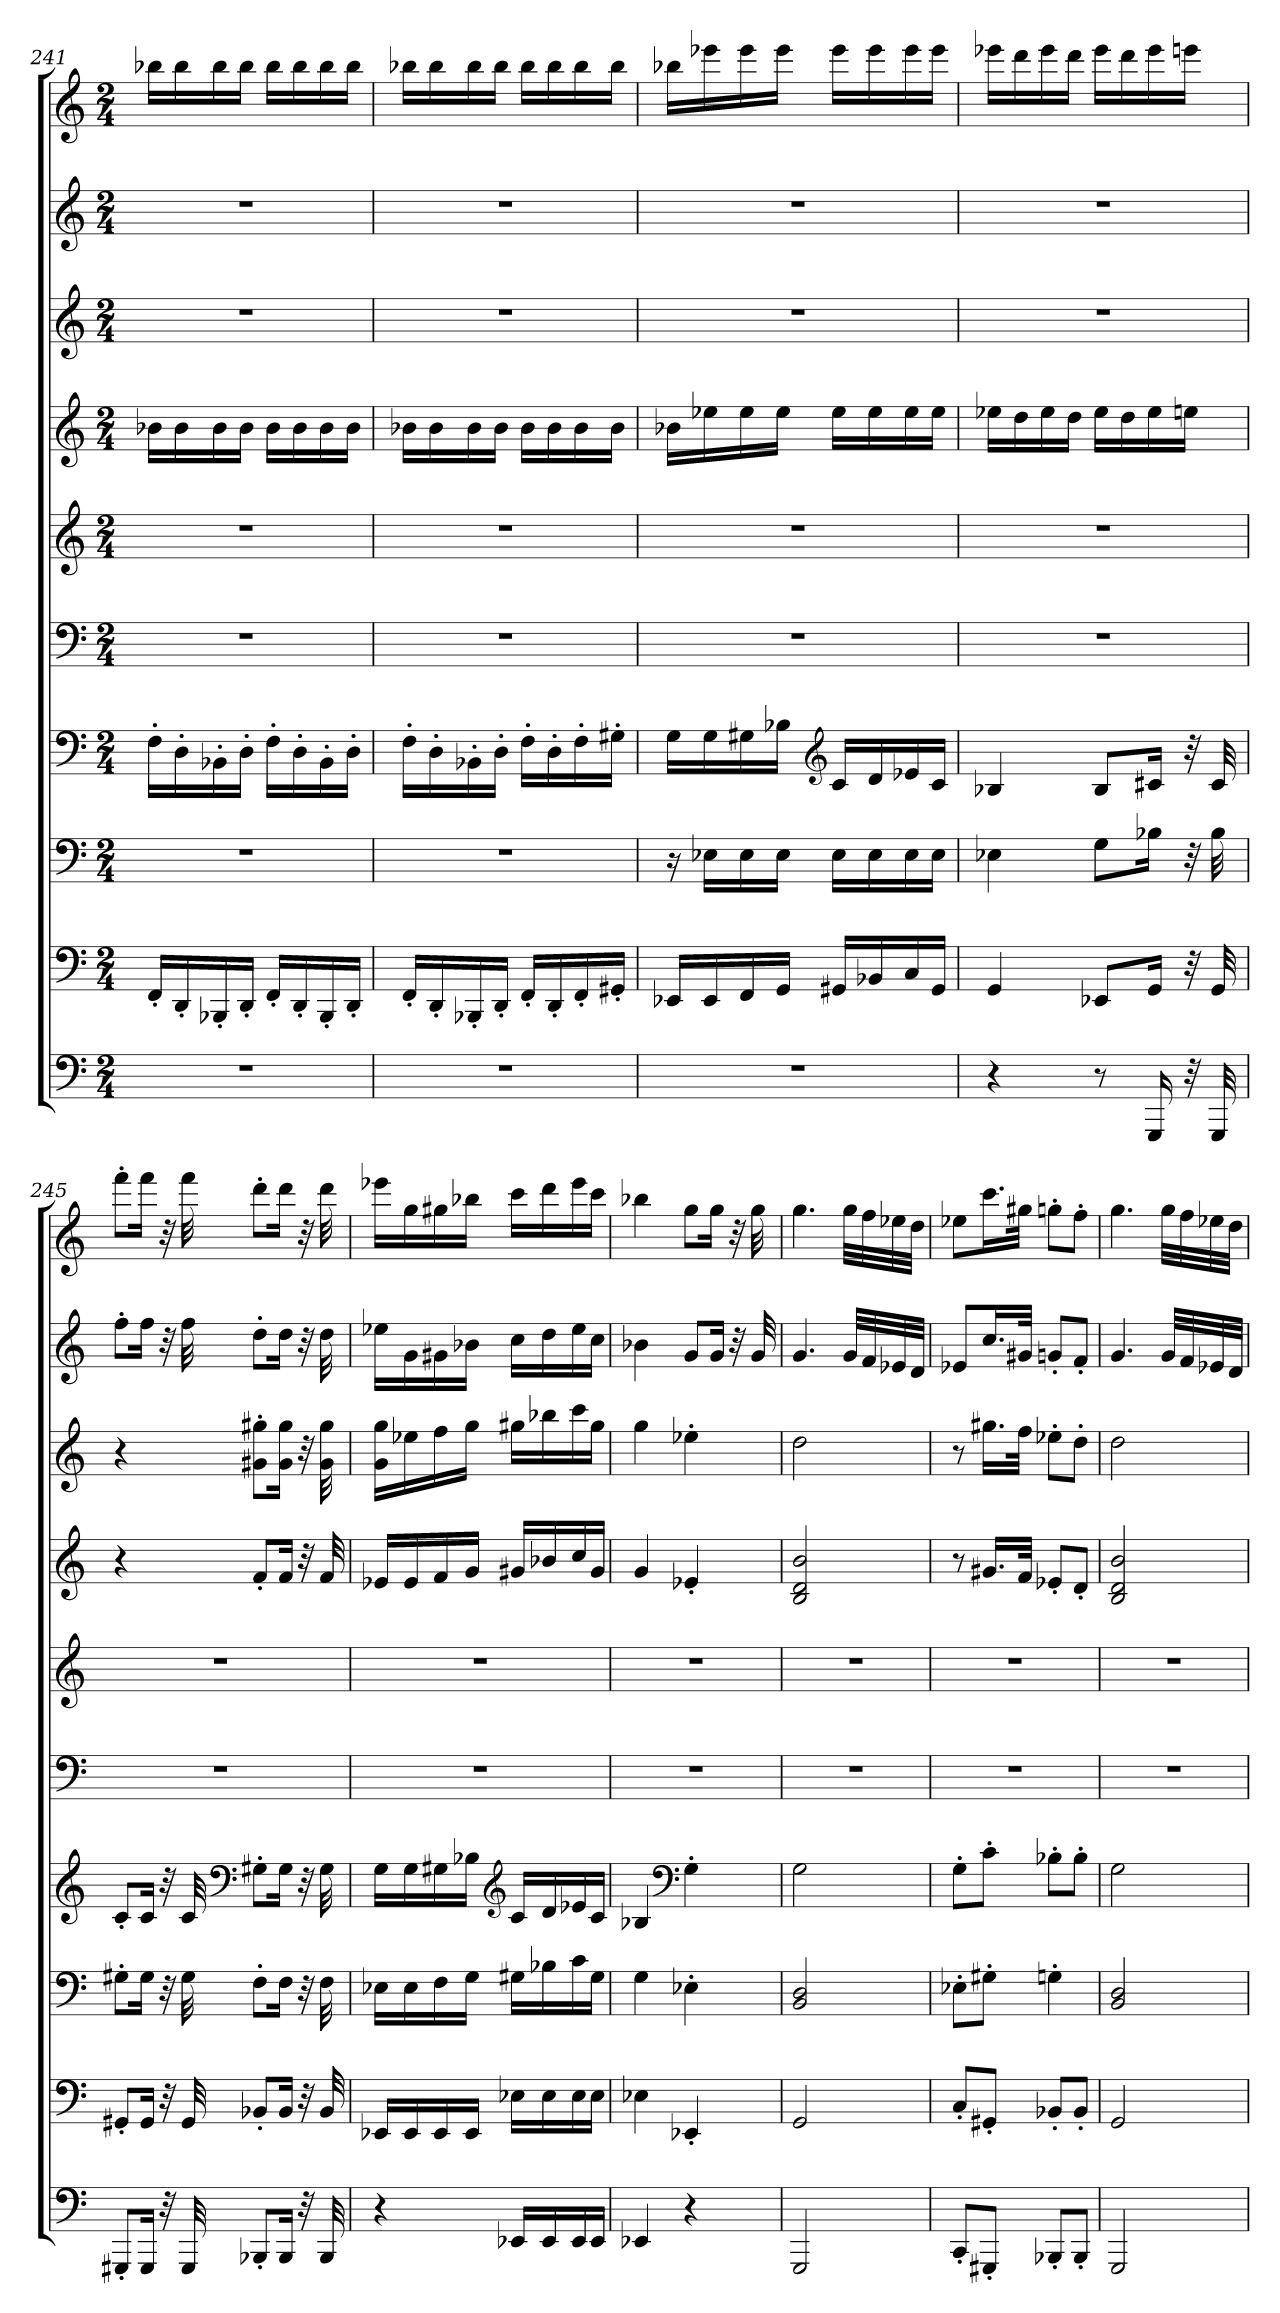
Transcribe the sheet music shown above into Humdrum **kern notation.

**kern	**kern	**kern	**kern	**kern	**kern	**kern	**kern	**kern	**kern
*part5	*part5	*part4	*part4	*part3	*part3	*part2	*part2	*part1	*part1
*staff10	*staff9	*staff8	*staff7	*staff6	*staff5	*staff4	*staff3	*staff2	*staff1
*clefF4	*clefF4	*clefF4	*clefF4	*clefF4	*clefG2	*clefG2	*clefG2	*clefG2	*clefG2
*k[]	*k[]	*k[]	*k[]	*k[]	*k[]	*k[]	*k[]	*k[]	*k[]
*M2/4	*M2/4	*M2/4	*M2/4	*M2/4	*M2/4	*M2/4	*M2/4	*M2/4	*M2/4
*MM123	*MM123	*MM123	*MM123	*MM123	*MM123	*MM123	*MM123	*MM123	*MM123
=241	=241	=241	=241	=241	=241	=241	=241	=241	=241
2r	16FF'/LL	2r	16F'\LL	2r	2r	16b-X\LL	2r	2r	16bb-X\LL
.	16DD'/	.	16D'\	.	.	16b-\	.	.	16bb-\
.	16BBB-X'/	.	16BB-X'\	.	.	16b-\	.	.	16bb-\
.	16DD'/JJ	.	16D'\JJ	.	.	16b-\JJ	.	.	16bb-\JJ
.	16FF'/LL	.	16F'\LL	.	.	16b-\LL	.	.	16bb-\LL
.	16DD'/	.	16D'\	.	.	16b-\	.	.	16bb-\
.	16BBB-'/	.	16BB-'\	.	.	16b-\	.	.	16bb-\
.	16DD'/JJ	.	16D'\JJ	.	.	16b-\JJ	.	.	16bb-\JJ
!!LO:PB:g=z
=242	=242	=242	=242	=242	=242	=242	=242	=242	=242
*	*	*	*	*	*	*	*	*	*MM123
2r	16FF'/LL	2r	16F'\LL	2r	2r	16b-X\LL	2r	2r	16bb-X\LL
.	16DD'/	.	16D'\	.	.	16b-\	.	.	16bb-\
.	16BBB-X'/	.	16BB-X'\	.	.	16b-\	.	.	16bb-\
.	16DD'/JJ	.	16D'\JJ	.	.	16b-\JJ	.	.	16bb-\JJ
.	16FF'/LL	.	16F'\LL	.	.	16b-\LL	.	.	16bb-\LL
.	16DD'/	.	16D'\	.	.	16b-\	.	.	16bb-\
.	16FF'/	.	16F'\	.	.	16b-\	.	.	16bb-\
*	*	*	*	*	*	*	*	*	*MM121
.	16GG#X'/JJ	.	16G#X'\JJ	.	.	16b-\JJ	.	.	16bb-\JJ
=243	=243	=243	=243	=243	=243	=243	=243	=243	=243
*	*	*	*	*	*	*	*	*	*MM123
2r	16EE-X/LL	16r	16G\LL	2r	2r	16b-X\LL	2r	2r	16bb-X\LL
.	16EE-/	16E-X\LL	16G\	.	.	16ee-X\	.	.	16eee-X\
.	16FF/	16E-\	16G#X\	.	.	16ee-\	.	.	16eee-\
.	16GG/JJ	16E-\JJ	16B-X\JJ	.	.	16ee-\JJ	.	.	16eee-\JJ
*	*	*	*clefG2	*	*	*	*	*	*
.	16GG#X/LL	16E-\LL	16c/LL	.	.	16ee-\LL	.	.	16eee-\LL
.	16BB-X/	16E-\	16d/	.	.	16ee-\	.	.	16eee-\
.	16C/	16E-\	16e-X/	.	.	16ee-\	.	.	16eee-\
.	16GG#/JJ	16E-\JJ	16c/JJ	.	.	16ee-\JJ	.	.	16eee-\JJ
=244	=244	=244	=244	=244	=244	=244	=244	=244	=244
*	*	*	*	*	*	*	*	*	*MM123
4r	4GG/	4E-X\	4B-X/	2r	2r	16ee-X\LL	2r	2r	16eee-X\LL
.	.	.	.	.	.	16dd\	.	.	16ddd\
.	.	.	.	.	.	16ee-\	.	.	16eee-\
.	.	.	.	.	.	16dd\JJ	.	.	16ddd\JJ
8r	8EE-X/L	8G\L	8B-/L	.	.	16ee-\LL	.	.	16eee-\LL
.	.	.	.	.	.	16dd\	.	.	16ddd\
16GGG/	16GG/Jk	16B-X\Jk	16c#X/Jk	.	.	16ee-\	.	.	16eee-\
32r	32r	32r	32r	.	.	16een\JJ	.	.	16eeen\JJ
32GGG/	32GG/	32B-\	32c#/	.	.	.	.	.	.
!!LO:PB:g=z
=245	=245	=245	=245	=245	=245	=245	=245	=245	=245
8GGG#X'/L	8GG#X'/L	8G#X'\L	8c'/L	2r	2r	4r	4r	8ff'\L	8fff'\L
16GGG#/Jk	16GG#/Jk	16G#\Jk	16c/Jk	.	.	.	.	16ff\Jk	16fff\Jk
32r	32r	32r	32r	.	.	.	.	32r	32r
*	*	*	*	*	*	*	*	*	*MM120
32GGG#/	32GG#/	32G#\	32c/	.	.	.	.	32ff\	32fff\
*	*	*	*clefF4	*	*	*	*	*	*
*	*	*	*	*	*	*	*	*	*MM121
8BBB-X'/L	8BB-X'/L	8F'\L	8G#X'\L	.	.	8f'/L	8g#X\' 8gg#X\'L	8dd'\L	8ddd'\L
16BBB-/Jk	16BB-/Jk	16F\Jk	16G#\Jk	.	.	16f/Jk	16g#\ 16gg#\Jk	16dd\Jk	16ddd\Jk
32r	32r	32r	32r	.	.	32r	32r	32r	32r
*	*	*	*	*	*	*	*	*	*MM118
32BBB-/	32BB-/	32F\	32G#\	.	.	32f/	32g#\ 32gg#\	32dd\	32ddd\
=246	=246	=246	=246	=246	=246	=246	=246	=246	=246
4r	16EE-X/LL	16E-X\LL	16G\LL	2r	2r	16e-X/LL	16g\ 16gg\LL	16ee-X\LL	16eee-X\LL
.	16EE-/	16E-\	16G\	.	.	16e-/	16ee-X\	16g\	16gg\
.	16EE-/	16F\	16G#X\	.	.	16f/	16ff\	16g#X\	16gg#X\
.	16EE-/JJ	16G\JJ	16B-X\JJ	.	.	16g/JJ	16gg\JJ	16b-X\JJ	16bb-X\JJ
*	*	*	*clefG2	*	*	*	*	*	*
16EE-X/LL	16E-X\LL	16G#X\LL	16c/LL	.	.	16g#X/LL	16gg#X\LL	16cc\LL	16ccc\LL
16EE-/	16E-\	16B-X\	16d/	.	.	16b-X/	16bb-X\	16dd\	16ddd\
16EE-/	16E-\	16c\	16e-X/	.	.	16cc/	16ccc\	16ee-\	16eee-\
16EE-/JJ	16E-\JJ	16G#\JJ	16c/JJ	.	.	16g#/JJ	16gg#\JJ	16cc\JJ	16ccc\JJ
=247	=247	=247	=247	=247	=247	=247	=247	=247	=247
4EE-X/	4E-X\	4G\	4B-X/	2r	2r	4g/	4gg\	4b-X\	4bb-X\
*	*	*	*clefF4	*	*	*	*	*	*
*	*	*	*	*	*	*	*	*	*MM114
4r	4EE-X'/	4E-X'\	4G'\	.	.	4e-X'/	4ee-X'\	8g/L	8gg\L
*	*	*	*	*	*	*	*	*	*MM116
.	.	.	.	.	.	.	.	16g/Jk	16gg\Jk
.	.	.	.	.	.	.	.	32r	32r
*	*	*	*	*	*	*	*	*	*MM111
.	.	.	.	.	.	.	.	32g/	32gg\
=248	=248	=248	=248	=248	=248	=248	=248	=248	=248
*	*	*	*	*	*	*	*	*	*MM121
2GGG/	2GG/	2BB/ 2D/	2G\	2r	2r	2B/ 2d/ 2b/	2dd\	4.g/	4.gg\
.	.	.	.	.	.	.	.	32g/LLL	32gg\LLL
.	.	.	.	.	.	.	.	32f/	32ff\
.	.	.	.	.	.	.	.	32e-X/	32ee-X\
*	*	*	*	*	*	*	*	*	*MM120
.	.	.	.	.	.	.	.	32d/JJJ	32dd\JJJ
!!LO:PB:g=z
=249	=249	=249	=249	=249	=249	=249	=249	=249	=249
*	*	*	*	*	*	*	*	*	*MM118
8CC'/L	8C'/L	8E-X'\L	8G'\L	2r	2r	8r	8r	8e-X/L	8ee-X\L
8GGG#X'/J	8GG#X'/J	8G#X'\J	8c'\J	.	.	16.g#X/LL	16.gg#X\LL	16.cc/L	16.ccc\L
.	.	.	.	.	.	32f/JJk	32ff\JJk	32g#X/JJk	32gg#X\JJk
8BBB-X'/L	8BB-X'/L	4Gn'\	8B-X'\L	.	.	8e-X'/L	8ee-X'\L	8gn'/L	8ggn'\L
8BBB-'/J	8BB-'/J	.	8B-'\J	.	.	8d'/J	8dd'\J	8f'/J	8ff'\J
=250	=250	=250	=250	=250	=250	=250	=250	=250	=250
*	*	*	*	*	*	*	*	*	*MM121
2GGG/	2GG/	2BB/ 2D/	2G\	2r	2r	2B/ 2d/ 2b/	2dd\	4.g/	4.gg\
.	.	.	.	.	.	.	.	32g/LLL	32gg\LLL
.	.	.	.	.	.	.	.	32f/	32ff\
.	.	.	.	.	.	.	.	32e-X/	32ee-X\
*	*	*	*	*	*	*	*	*	*MM120
.	.	.	.	.	.	.	.	32d/JJJ	32dd\JJJ
=	=	=	=	=	=	=	=	=	=
*-	*-	*-	*-	*-	*-	*-	*-	*-	*-
